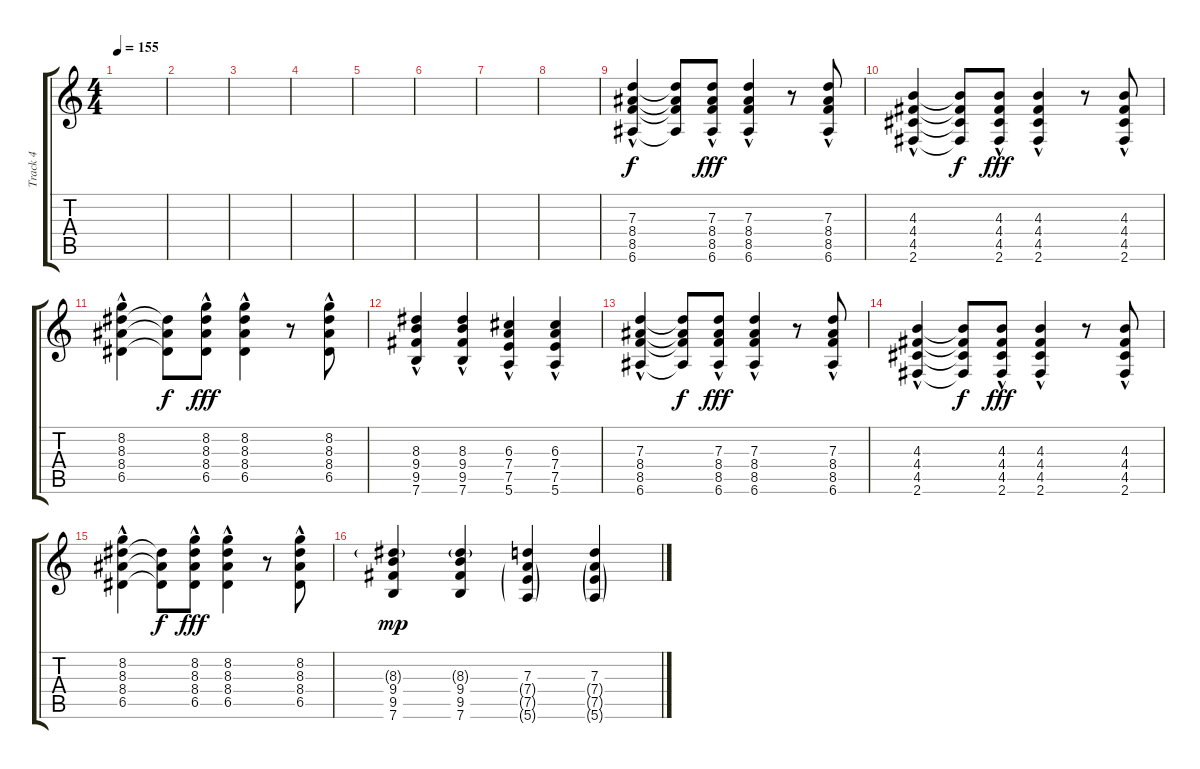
\track ("Track 4" "Track 4") {instrument electricguitarclean}
\staff {score tabs}
\tuning (E4 B3 G3 D3 A2 E2) {hide}
\ts (4 4)
\tempo 155
\clef g2
\ks c
|
|
|
|
|
|
|
|
(7.3 8.4{hac} 8.5{hac} 6.6{hac}).4 (7.3{t} 8.4{t} 8.5{t} 6.6{t}).8{dy f} (7.3 8.4{hac} 8.5{hac} 6.6{hac}).8{dy fff} (7.3 8.4{hac} 8.5{hac} 6.6{hac}).4 r.8 (7.3 8.4{hac} 8.5{hac} 6.6{hac}).8 |
(4.3 4.4{hac} 4.5{hac} 2.6{hac}).4 (4.3{t} 4.4{t} 4.5{t} 2.6{t}).8{dy f} (4.3 4.4{hac} 4.5{hac} 2.6{hac}).8{dy fff} (4.3 4.4{hac} 4.5{hac} 2.6{hac}).4 r.8 (4.3 4.4{hac} 4.5{hac} 2.6{hac}).8 |
(8.2 8.3{hac} 8.4{hac} 6.5{hac}).4 (8.3{t} 8.4{t} 6.5{t}).8{dy f} (8.2 8.3{hac} 8.4{hac} 6.5{hac}).8{dy fff} (8.2 8.3{hac} 8.4{hac} 6.5{hac}).4 r.8 (8.2 8.3{hac} 8.4{hac} 6.5{hac}).8 |
(8.3 9.4{hac} 9.5{hac} 7.6{hac}).4 (8.3 9.4{hac} 9.5{hac} 7.6{hac}).4 (6.3 7.4{hac} 7.5{hac} 5.6{hac}).4 (6.3 7.4{hac} 7.5{hac} 5.6{hac}).4 |
(7.3 8.4{hac} 8.5{hac} 6.6{hac}).4 (7.3{t} 8.4{t} 8.5{t} 6.6{t}).8{dy f} (7.3 8.4{hac} 8.5{hac} 6.6{hac}).8{dy fff} (7.3 8.4{hac} 8.5{hac} 6.6{hac}).4 r.8 (7.3 8.4{hac} 8.5{hac} 6.6{hac}).8 |
(4.3 4.4{hac} 4.5{hac} 2.6{hac}).4 (4.3{t} 4.4{t} 4.5{t} 2.6{t}).8{dy f} (4.3 4.4{hac} 4.5{hac} 2.6{hac}).8{dy fff} (4.3 4.4{hac} 4.5{hac} 2.6{hac}).4 r.8 (4.3 4.4{hac} 4.5{hac} 2.6{hac}).8 |
(8.2 8.3{hac} 8.4{hac} 6.5{hac}).4 (8.3{t} 8.4{t} 6.5{t}).8{dy f} (8.2 8.3{hac} 8.4{hac} 6.5{hac}).8{dy fff} (8.2 8.3{hac} 8.4{hac} 6.5{hac}).4 r.8 (8.2 8.3{hac} 8.4{hac} 6.5{hac}).8 |
(8.3{g} 9.4 9.5 7.6).4{dy mp} (8.3{g} 9.4 9.5 7.6).4 (7.3 7.4{g} 7.5{g} 5.6{g}).4 (7.3 7.4{g} 7.5{g} 5.6{g}).4
